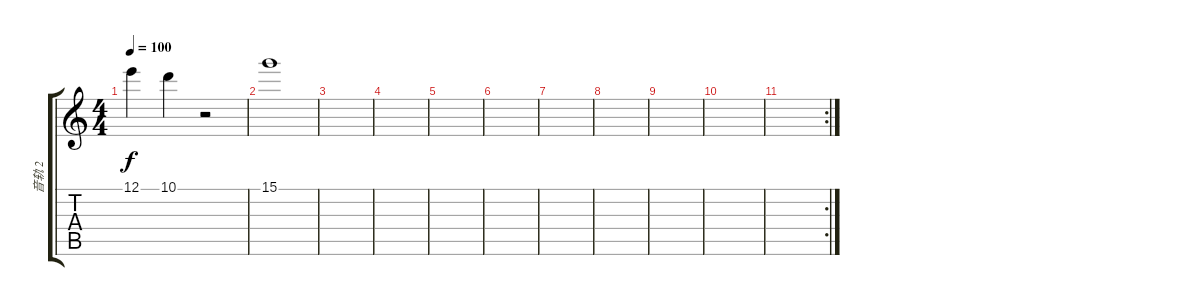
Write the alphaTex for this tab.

\track ("音轨 2" "音轨 2") {instrument acousticguitarnylon}
\staff {score tabs}
\tuning (E4 B3 G3 D3 A2 E2) {hide}
\ts (4 4)
\tempo 100
\clef g2
\ks c
12.1.4{dy f} 10.1.4 r.2 |
15.1.1 |
|
|
|
|
|
|
|
|
\rc 2
